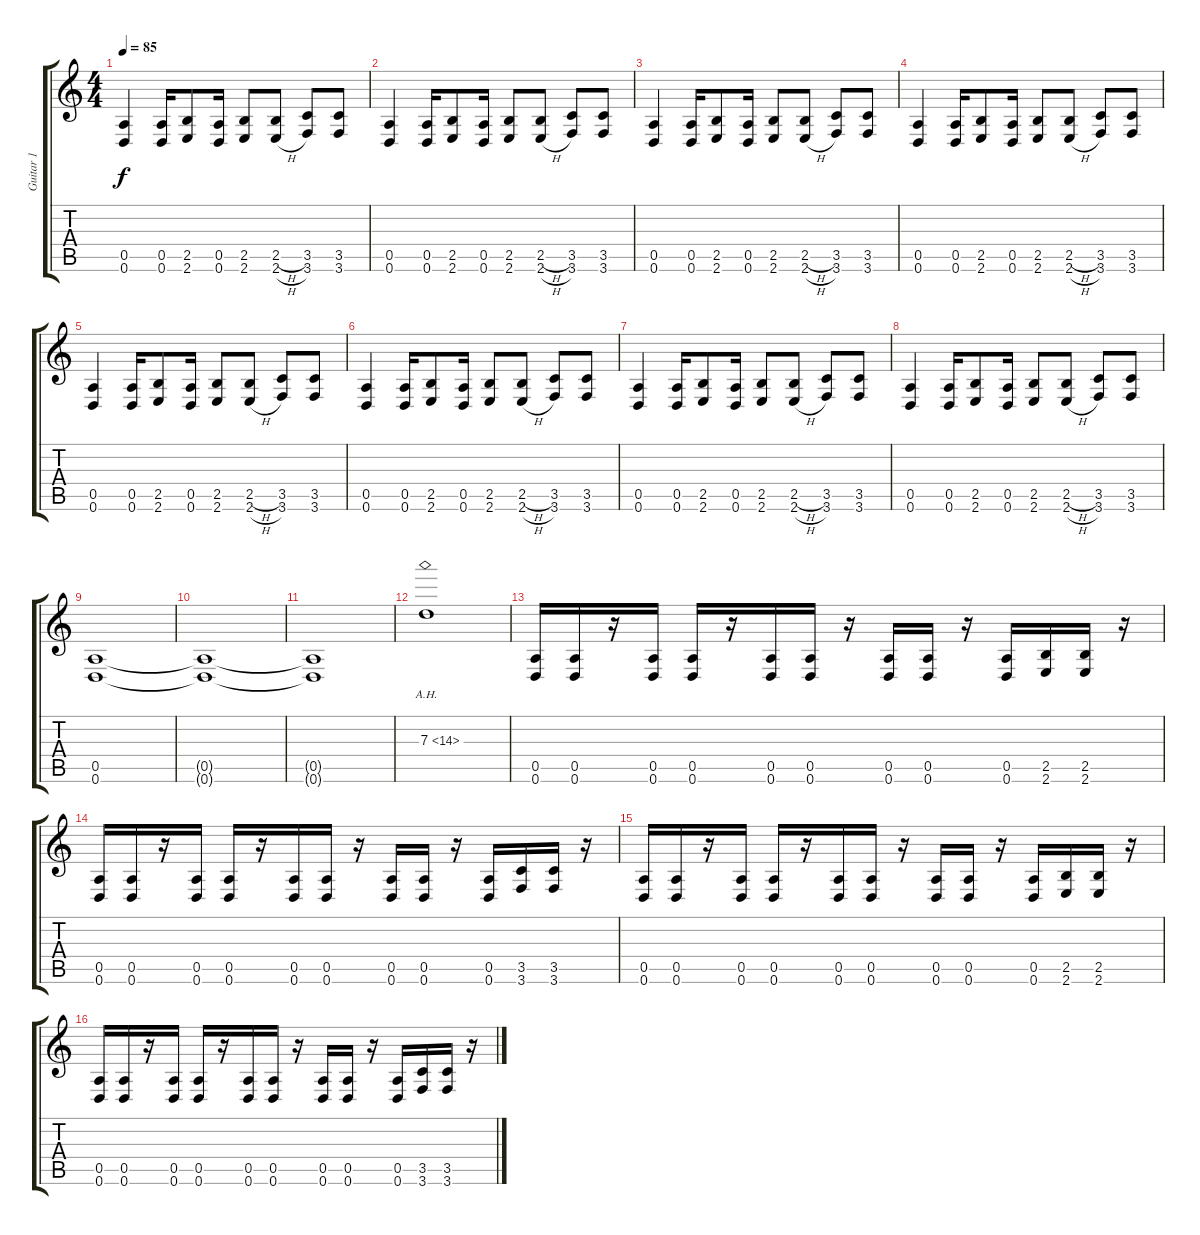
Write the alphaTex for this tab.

\track ("Guitar 1" "Guitar 1") {instrument distortionguitar}
\staff {score tabs}
\tuning (E4 B3 G3 D3 A2 D2) {hide}
\ts (4 4)
\tempo 85
\clef g2
\ks c
(0.5 0.6).4{dy f} (0.5 0.6).16 (2.5 2.6).8 (0.5 0.6).16 (2.5 2.6).8 (2.5{h} 2.6{h}).8 (3.5 3.6).8 (3.5 3.6).8 |
(0.5 0.6).4 (0.5 0.6).16 (2.5 2.6).8 (0.5 0.6).16 (2.5 2.6).8 (2.5{h} 2.6{h}).8 (3.5 3.6).8 (3.5 3.6).8 |
(0.5 0.6).4 (0.5 0.6).16 (2.5 2.6).8 (0.5 0.6).16 (2.5 2.6).8 (2.5{h} 2.6{h}).8 (3.5 3.6).8 (3.5 3.6).8 |
(0.5 0.6).4 (0.5 0.6).16 (2.5 2.6).8 (0.5 0.6).16 (2.5 2.6).8 (2.5{h} 2.6{h}).8 (3.5 3.6).8 (3.5 3.6).8 |
(0.5 0.6).4 (0.5 0.6).16 (2.5 2.6).8 (0.5 0.6).16 (2.5 2.6).8 (2.5{h} 2.6{h}).8 (3.5 3.6).8 (3.5 3.6).8 |
(0.5 0.6).4 (0.5 0.6).16 (2.5 2.6).8 (0.5 0.6).16 (2.5 2.6).8 (2.5{h} 2.6{h}).8 (3.5 3.6).8 (3.5 3.6).8 |
(0.5 0.6).4 (0.5 0.6).16 (2.5 2.6).8 (0.5 0.6).16 (2.5 2.6).8 (2.5{h} 2.6{h}).8 (3.5 3.6).8 (3.5 3.6).8 |
(0.5 0.6).4 (0.5 0.6).16 (2.5 2.6).8 (0.5 0.6).16 (2.5 2.6).8 (2.5{h} 2.6{h}).8 (3.5 3.6).8 (3.5 3.6).8 |
(0.5 0.6).1 |
(0.5{t} 0.6{t}).1 |
(0.5{t} 0.6{t}).1 |
7.3{ah 7}.1 |
(0.5 0.6).16 (0.5 0.6).16 r.16 (0.5 0.6).16 (0.5 0.6).16 r.16 (0.5 0.6).16 (0.5 0.6).16 r.16 (0.5 0.6).16 (0.5 0.6).16 r.16 (0.5 0.6).16 (2.5 2.6).16 (2.5 2.6).16 r.16 |
(0.5 0.6).16 (0.5 0.6).16 r.16 (0.5 0.6).16 (0.5 0.6).16 r.16 (0.5 0.6).16 (0.5 0.6).16 r.16 (0.5 0.6).16 (0.5 0.6).16 r.16 (0.5 0.6).16 (3.5 3.6).16 (3.5 3.6).16 r.16 |
(0.5 0.6).16 (0.5 0.6).16 r.16 (0.5 0.6).16 (0.5 0.6).16 r.16 (0.5 0.6).16 (0.5 0.6).16 r.16 (0.5 0.6).16 (0.5 0.6).16 r.16 (0.5 0.6).16 (2.5 2.6).16 (2.5 2.6).16 r.16 |
(0.5 0.6).16 (0.5 0.6).16 r.16 (0.5 0.6).16 (0.5 0.6).16 r.16 (0.5 0.6).16 (0.5 0.6).16 r.16 (0.5 0.6).16 (0.5 0.6).16 r.16 (0.5 0.6).16 (3.5 3.6).16 (3.5 3.6).16 r.16
